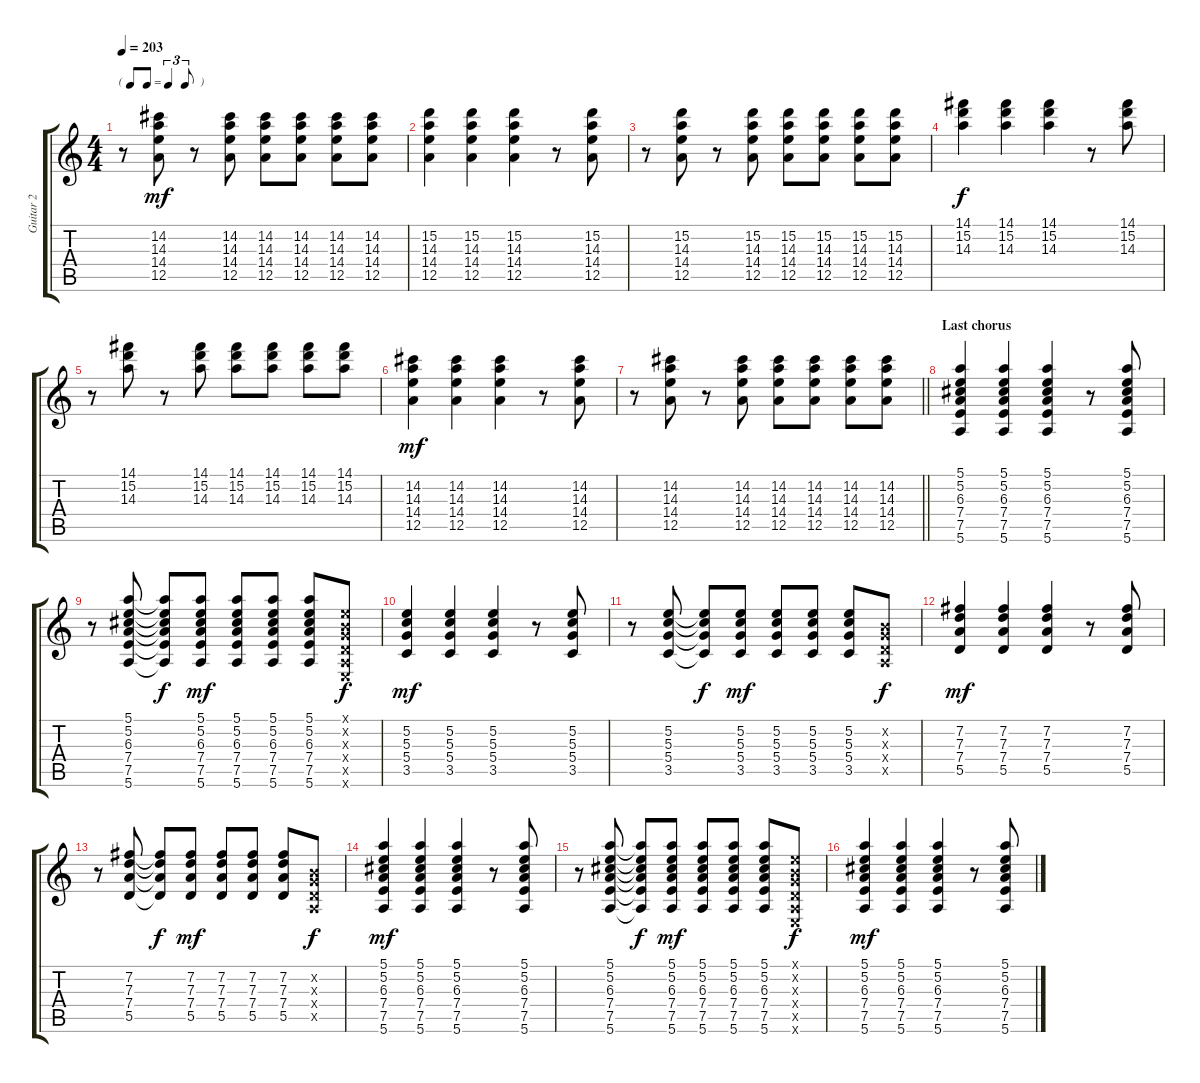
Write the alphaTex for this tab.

\track ("Guitar 2" "Guitar 2") {instrument overdrivenguitar}
\staff {score tabs}
\tuning (E4 B3 G3 D3 A2 E2) {hide}
\ts (4 4)
\tf triplet8th
\tempo 203
\clef g2
\ks c
r.8{dy mf} (14.2 14.3 14.4 12.5).8 r.8 (14.2 14.3 14.4 12.5).8 (14.2 14.3 14.4 12.5).8 (14.2 14.3 14.4 12.5).8 (14.2 14.3 14.4 12.5).8 (14.2 14.3 14.4 12.5).8 |
(15.2 14.3 14.4 12.5).4 (15.2 14.3 14.4 12.5).4 (15.2 14.3 14.4 12.5).4 r.8 (15.2 14.3 14.4 12.5).8 |
r.8 (15.2 14.3 14.4 12.5).8 r.8 (15.2 14.3 14.4 12.5).8 (15.2 14.3 14.4 12.5).8 (15.2 14.3 14.4 12.5).8 (15.2 14.3 14.4 12.5).8 (15.2 14.3 14.4 12.5).8 |
(14.1 15.2 14.3).4{dy f} (14.1 15.2 14.3).4 (14.1 15.2 14.3).4 r.8 (14.1 15.2 14.3).8 |
r.8 (14.1 15.2 14.3).8 r.8 (14.1 15.2 14.3).8 (14.1 15.2 14.3).8 (14.1 15.2 14.3).8 (14.1 15.2 14.3).8 (14.1 15.2 14.3).8 |
(14.2 14.3 14.4 12.5).4{dy mf} (14.2 14.3 14.4 12.5).4 (14.2 14.3 14.4 12.5).4 r.8 (14.2 14.3 14.4 12.5).8 |
\barLineRight lightlight
r.8 (14.2 14.3 14.4 12.5).8 r.8 (14.2 14.3 14.4 12.5).8 (14.2 14.3 14.4 12.5).8 (14.2 14.3 14.4 12.5).8 (14.2 14.3 14.4 12.5).8 (14.2 14.3 14.4 12.5).8 |
\section ("" "Last chorus")
(5.1 5.2 6.3 7.4 7.5 5.6).4 (5.1 5.2 6.3 7.4 7.5 5.6).4 (5.1 5.2 6.3 7.4 7.5 5.6).4 r.8 (5.1 5.2 6.3 7.4 7.5 5.6).8 |
r.8 (5.1 5.2 6.3 7.4 7.5 5.6).8 (5.1{t} 5.2{t} 6.3{t} 7.4{t} 7.5{t} 5.6{t}).8{dy f} (5.1 5.2 6.3 7.4 7.5 5.6).8{dy mf} (5.1 5.2 6.3 7.4 7.5 5.6).8 (5.1 5.2 6.3 7.4 7.5 5.6).8 (5.1 5.2 6.3 7.4 7.5 5.6).8 (0.1{x} 0.2{x} 0.3{x} 0.4{x} 0.5{x} 0.6{x}).8{dy f} |
(5.2 5.3 5.4 3.5).4{dy mf} (5.2 5.3 5.4 3.5).4 (5.2 5.3 5.4 3.5).4 r.8 (5.2 5.3 5.4 3.5).8 |
r.8 (5.2 5.3 5.4 3.5).8 (5.2{t} 5.3{t} 5.4{t} 3.5{t}).8{dy f} (5.2 5.3 5.4 3.5).8{dy mf} (5.2 5.3 5.4 3.5).8 (5.2 5.3 5.4 3.5).8 (5.2 5.3 5.4 3.5).8 (0.2{x} 0.3{x} 0.4{x} 0.5{x}).8{dy f} |
(7.2 7.3 7.4 5.5).4{dy mf} (7.2 7.3 7.4 5.5).4 (7.2 7.3 7.4 5.5).4 r.8 (7.2 7.3 7.4 5.5).8 |
r.8 (7.2 7.3 7.4 5.5).8 (7.2{t} 7.3{t} 7.4{t} 5.5{t}).8{dy f} (7.2 7.3 7.4 5.5).8{dy mf} (7.2 7.3 7.4 5.5).8 (7.2 7.3 7.4 5.5).8 (7.2 7.3 7.4 5.5).8 (0.2{x} 0.3{x} 0.4{x} 0.5{x}).8{dy f} |
(5.1 5.2 6.3 7.4 7.5 5.6).4{dy mf} (5.1 5.2 6.3 7.4 7.5 5.6).4 (5.1 5.2 6.3 7.4 7.5 5.6).4 r.8 (5.1 5.2 6.3 7.4 7.5 5.6).8 |
r.8 (5.1 5.2 6.3 7.4 7.5 5.6).8 (5.1{t} 5.2{t} 6.3{t} 7.4{t} 7.5{t} 5.6{t}).8{dy f} (5.1 5.2 6.3 7.4 7.5 5.6).8{dy mf} (5.1 5.2 6.3 7.4 7.5 5.6).8 (5.1 5.2 6.3 7.4 7.5 5.6).8 (5.1 5.2 6.3 7.4 7.5 5.6).8 (0.1{x} 0.2{x} 0.3{x} 0.4{x} 0.5{x} 0.6{x}).8{dy f} |
(5.1 5.2 6.3 7.4 7.5 5.6).4{dy mf} (5.1 5.2 6.3 7.4 7.5 5.6).4 (5.1 5.2 6.3 7.4 7.5 5.6).4 r.8 (5.1 5.2 6.3 7.4 7.5 5.6).8
